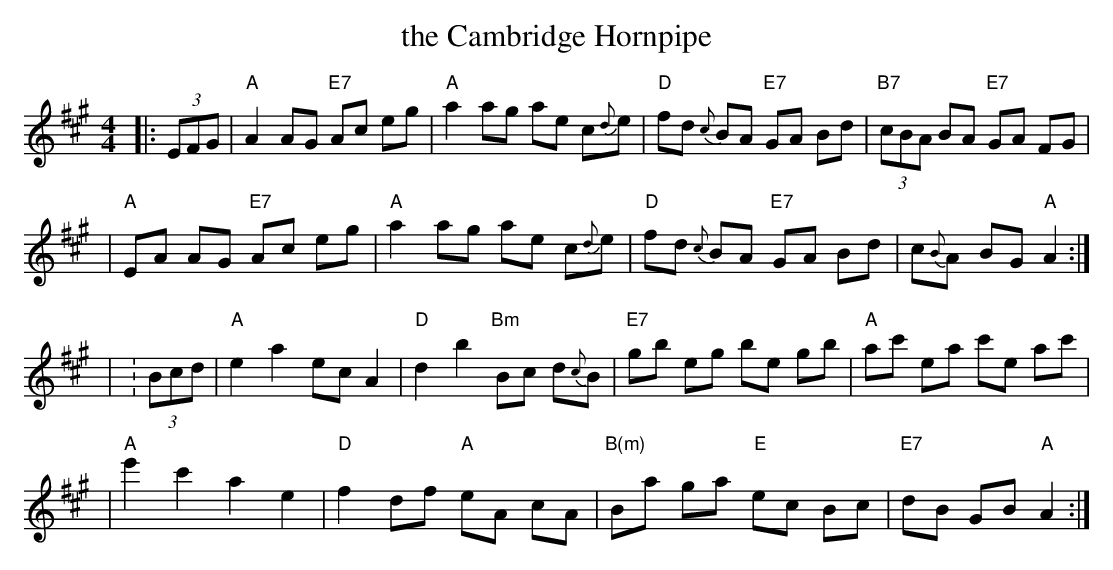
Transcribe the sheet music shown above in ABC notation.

X:1
T: the Cambridge Hornpipe
L: 1/8
M: 4/4
K: A
|: (3EFG \
| "A"A2 AG "E7"Ac eg | "A"a2 ag ae c{d}e | "D"fd {c}BA "E7"GA Bd | "B7"(3cBA BA "E7"GA FG |
| "A"EA AG "E7"Ac eg | "A"a2 ag ae c{d}e | "D"fd {c}BA "E7"GA Bd |     c{B}A BG  "A"A2   :|
| : (3Bcd \
| "A"e2  a2  ec A2 | "D"d2 b2 "Bm"Bc d{c}B |   "E7"gb eg    be gb | "A"ac' ea   c'e ac' |
| "A"e'2 c'2 a2 e2 | "D"f2 df  "A"eA cA    | "B(m)"Ba ga "E"ec Bc | "E7"dB GB "A"A2    :|
